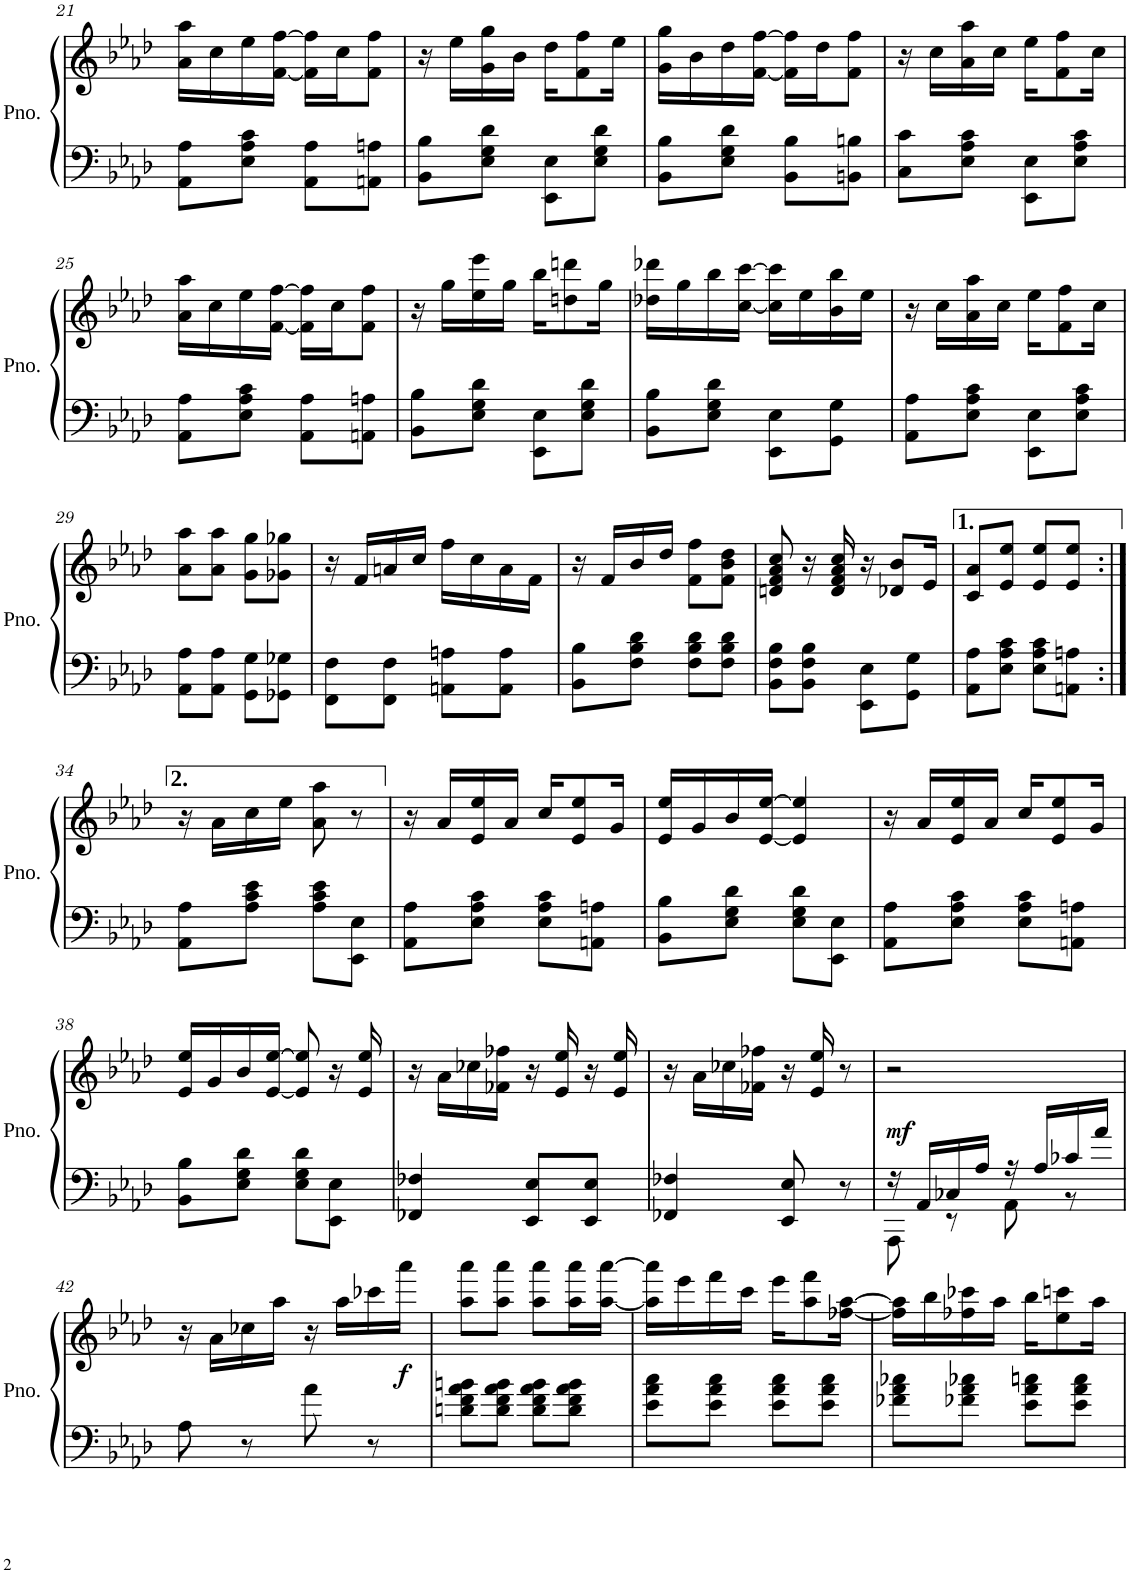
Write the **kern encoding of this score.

**kern	**kern	**dynam
*part1	*part1	*part1
*staff2	*staff1	*staff1/2
*I"Piano	*	*
*I'Pno.	*	*
!!LO:PB:g=z
*clefF4	*clefG2	*
*k[b-e-a-d-]	*k[b-e-a-d-]	*
*M2/4	*M2/4	*
=21	=21	=21
8AA-\ 8A-\L	16a-\ 16aa-\LL	.
.	16cc\	.
8E-\ 8A-\ 8c\J	16ee-\	.
.	[<16f\ [16ff\JJ	.
8AA-\ 8A-\L	16f\] 16ff\]LL	.
.	16cc\J	.
8AAn\ 8An\J	8f\ 8ff\J	.
=22	=22	=22
8BB-\ 8B-\L	16r	.
.	16ee-\LL	.
8E-\ 8G\ 8d-\J	16g\ 16gg\	.
.	16b-\JJ	.
8EE-\ 8E-\L	16dd-\KL	.
.	8f\ 8ff\	.
8E-\ 8G\ 8d-\J	.	.
.	16ee-\Jk	.
=23	=23	=23
8BB-\ 8B-\L	16g\ 16gg\LL	.
.	16b-\	.
8E-\ 8G\ 8d-\J	16dd-\	.
.	[<16f\ [16ff\JJ	.
8BB-\ 8B-\L	16f\] 16ff\]LL	.
.	16dd-\J	.
8BBn\ 8Bn\J	8f\ 8ff\J	.
=24	=24	=24
8C\ 8c\L	16r	.
.	16cc\LL	.
8E-\ 8A-\ 8c\J	16a-\ 16aa-\	.
.	16cc\JJ	.
8EE-\ 8E-\L	16ee-\KL	.
.	8f\ 8ff\	.
8E-\ 8A-\ 8c\J	.	.
.	16cc\Jk	.
!!LO:LB:g=z
=25	=25	=25
8AA-\ 8A-\L	16a-\ 16aa-\LL	.
.	16cc\	.
8E-\ 8A-\ 8c\J	16ee-\	.
.	[<16f\ [16ff\JJ	.
8AA-\ 8A-\L	16f\] 16ff\]LL	.
.	16cc\J	.
8AAn\ 8An\J	8f\ 8ff\J	.
=26	=26	=26
8BB-\ 8B-\L	16r	.
.	16gg\LL	.
8E-\ 8G\ 8d-\J	16ee-\ 16eee-\	.
.	16gg\JJ	.
8EE-\ 8E-\L	16bb-\KL	.
.	8ddn\ 8dddn\	.
8E-\ 8G\ 8d-\J	.	.
.	16gg\Jk	.
=27	=27	=27
8BB-\ 8B-\L	16dd-X\ 16ddd-X\LL	.
.	16gg\	.
8E-\ 8G\ 8d-\J	16bb-\	.
.	[<16cc\ [16ccc\JJ	.
8EE-\ 8E-\L	16cc\] 16ccc\]LL	.
.	16ee-\	.
8GG\ 8G\J	16b-\ 16bb-\	.
.	16ee-\JJ	.
=28	=28	=28
8AA-\ 8A-\L	16r	.
.	16cc\LL	.
8E-\ 8A-\ 8c\J	16a-\ 16aa-\	.
.	16cc\JJ	.
8EE-\ 8E-\L	16ee-\KL	.
.	8f\ 8ff\	.
8E-\ 8A-\ 8c\J	.	.
.	16cc\Jk	.
!!LO:LB:g=z
=29	=29	=29
8AA-\ 8A-\L	8a-\ 8aa-\L	.
8AA-\ 8A-\J	8a-\ 8aa-\J	.
8GG\ 8G\L	8g\ 8gg\L	.
8GG-X\ 8G-X\J	8g-X\ 8gg-X\J	.
=30	=30	=30
8FF\ 8F\L	16r	.
.	16f/LL	.
8FF\ 8F\J	16an/	.
.	16cc/JJ	.
8AAn\ 8An\L	16ff\LL	.
.	16cc\	.
8AA\ 8A\J	16a\	.
.	16f\JJ	.
=31	=31	=31
8BB-\ 8B-\L	16r	.
.	16f/LL	.
8F\ 8B-\ 8d-\J	16b-/	.
.	16dd-/JJ	.
8F\ 8B-\ 8d-\L	8f\ 8ff\L	.
8F\ 8B-\ 8d-\J	8f\ 8b-\ 8dd-\J	.
=32	=32	=32
8BB-\ 8F\ 8B-\L	8dn/ 8f/ 8a-/ 8cc/	.
8BB-\ 8F\ 8B-\J	16r	.
.	16d/ 16f/ 16a-/ 16cc/	.
8EE-\ 8E-\L	16r	.
.	8d-X/ 8b-/L	.
8GG\ 8G\J	.	.
.	16e-/Jk	.
=33	=33	=33
8AA-\ 8A-\L	8c/ 8a-/L	.
8E-\ 8A-\ 8c\J	8e-/ 8ee-/J	.
8E-\ 8A-\ 8c\L	8e-/ 8ee-/L	.
8AAn\ 8An\J	8e-/ 8ee-/J	.
!!LO:LB:g=z
=34:|!	=34:|!	=34:|!
8AA-\ 8A-\L	16r	.
.	16a-\LL	.
8A-\ 8c\ 8e-\J	16cc\	.
.	16ee-\JJ	.
8A-\ 8c\ 8e-\L	8a-\ 8aa-\	.
8EE-\ 8E-\J	8r	.
=35	=35	=35
8AA-\ 8A-\L	16r	.
.	16a-/LL	.
8E-\ 8A-\ 8c\J	16e-/ 16ee-/	.
.	16a-/JJ	.
8E-\ 8A-\ 8c\L	16cc/KL	.
.	8e-/ 8ee-/	.
8AAn\ 8An\J	.	.
.	16g/Jk	.
=36	=36	=36
8BB-\ 8B-\L	16e-/ 16ee-/LL	.
.	16g/	.
8E-\ 8G\ 8d-\J	16b-/	.
.	[16e-/ [>16ee-/JJ	.
8E-\ 8G\ 8d-\L	4e-/] 4ee-/]	.
8EE-\ 8E-\J	.	.
=37	=37	=37
8AA-\ 8A-\L	16r	.
.	16a-/LL	.
8E-\ 8A-\ 8c\J	16e-/ 16ee-/	.
.	16a-/JJ	.
8E-\ 8A-\ 8c\L	16cc/KL	.
.	8e-/ 8ee-/	.
8AAn\ 8An\J	.	.
.	16g/Jk	.
!!LO:LB:g=z
=38	=38	=38
8BB-\ 8B-\L	16e-/ 16ee-/LL	.
.	16g/	.
8E-\ 8G\ 8d-\J	16b-/	.
.	[16e-/ [>16ee-/JJ	.
8E-\ 8G\ 8d-\L	8e-/] 8ee-/]	.
8EE-\ 8E-\J	16r	.
.	16e-/ 16ee-/	.
=39	=39	=39
4FF-X/ 4F-X/	16r	.
.	16a-\LL	.
.	16cc-X\	.
.	16f-X\ 16ff-X\JJ	.
8EE-/ 8E-/L	16r	.
.	16e-/ 16ee-/	.
8EE-/ 8E-/J	16r	.
.	16e-/ 16ee-/	.
=40	=40	=40
4FF-X/ 4F-X/	16r	.
.	16a-\LL	.
.	16cc-X\	.
.	16f-X\ 16ff-X\JJ	.
8EE-/ 8E-/	16r	.
.	16e-/ 16ee-/	.
8r	8r	.
=41	=41	=41
*^	*	*
!	!	!	!LO:DY:a=2
16r	8AAA-\	2r	mf
16AA-/LL	.	.	.
16C-X/	8r	.	.
16A-/JJ	.	.	.
16r	8AA-\	.	.
16A-/LL	.	.	.
16c-X/	8r	.	.
16a-/JJ	.	.	.
*v	*v	*	*
!!LO:LB:g=z
=42	=42	=42
8A-\	16r	.
.	16a-\LL	.
8r	16cc-X\	.
.	16aa-\JJ	.
8a-\	16r	.
.	16aa-\LL	.
8r	16ccc-X\	.
.	16aaa-\JJ	.
=43	=43	=43
!	!	!LO:DY:b
8dn\ 8f\ 8a-\ 8bn\L	8aa-\ 8aaa-\L	f
8d\ 8f\ 8a-\ 8b\J	8aa-\ 8aaa-\J	.
8d\ 8f\ 8a-\ 8b\L	8aa-\ 8aaa-\L	.
8d\ 8f\ 8a-\ 8b\J	16aa-\ 16aaa-\L	.
.	[<16aa-\ [>16aaa-\JJ	.
=44	=44	=44
8e-\ 8a-\ 8cc\L	16aa-\] 16aaa-\]LL	.
.	16eee-\	.
8e-\ 8a-\ 8cc\J	16fff\	.
.	16ccc\JJ	.
8e-\ 8a-\ 8cc\L	16eee-\KL	.
.	8aa-\ 8fff\	.
8e-\ 8a-\ 8cc\J	.	.
.	[<16ff-X\ [16aa-\Jk	.
=45	=45	=45
8f-X\ 8a-\ 8cc-X\L	16ff-\] 16aa-\]LL	.
.	16bb-\	.
8f-X\ 8a-\ 8cc-X\J	16ff-X\ 16ccc-X\	.
.	16aa-\JJ	.
8e-\ 8a-\ 8ccn\L	16bb-\KL	.
.	8ee-\ 8cccn\	.
8e-\ 8a-\ 8cc\J	.	.
.	16aa-\Jk	.
=	=	=
*-	*-	*-
